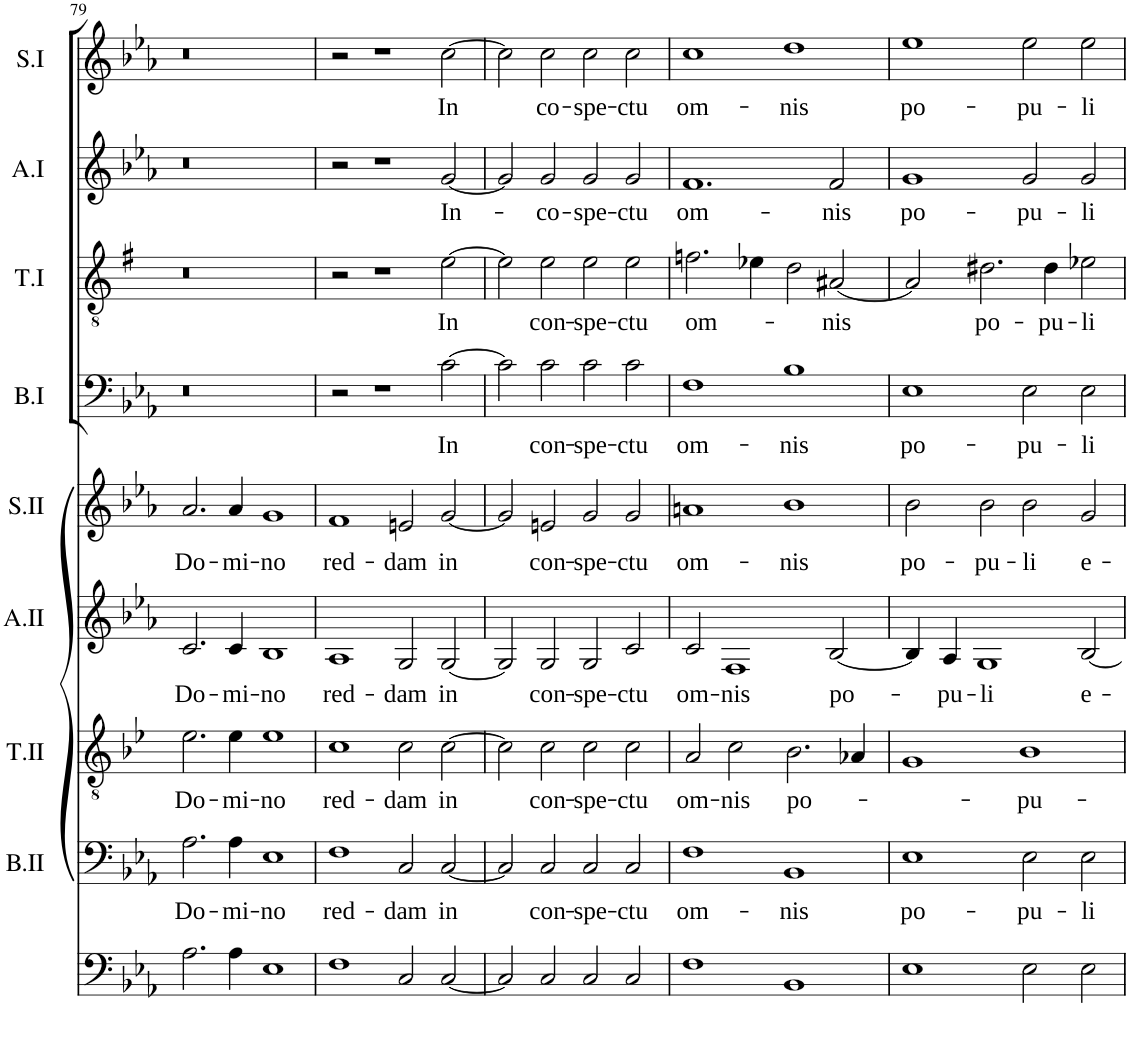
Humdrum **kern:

**kern	**kern	**text	**kern	**text	**kern	**text	**kern	**text	**kern	**text	**kern	**text	**kern	**text	**kern	**text
*part9	*part8	*part8	*part7	*part7	*part6	*part6	*part5	*part5	*part4	*part4	*part3	*part3	*part2	*part2	*part1	*part1
*staff9	*staff8	*staff8	*staff7	*staff7	*staff6	*staff6	*staff5	*staff5	*staff4	*staff4	*staff3	*staff3	*staff2	*staff2	*staff1	*staff1
*I"Violoncello	*I"Bass II	*	*I"Tenor II	*	*I"Alto II	*	*I"Soprano II	*	*I"Bass I	*	*I"Tenor.I	*	*I"Alto I	*	*I"Soprano I	*
*	*I'B.II	*	*I'T.II	*	*I'A.II	*	*I'S.II	*	*I'B.I	*	*I'T.I	*	*I'A.I	*	*I'S.I	*
!!LO:PB:g=z
*clefF4	*clefF4	*	*clefGv2	*	*clefG2	*	*clefG2	*	*clefF4	*	*clefGv2	*	*clefG2	*	*clefG2	*
*k[b-e-a-]	*k[b-e-a-]	*	*k[b-e-]	*	*k[b-e-a-]	*	*k[b-e-a-]	*	*k[b-e-a-]	*	*k[f#]	*	*k[b-e-a-]	*	*k[b-e-a-]	*
*M4/2	*M4/2	*	*M4/2	*	*M4/2	*	*M4/2	*	*M4/2	*	*M4/2	*	*M4/2	*	*M4/2	*
=79	=79	=79	=79	=79	=79	=79	=79	=79	=79	=79	=79	=79	=79	=79	=79	=79
!	!	!LO:LY:b	!	!LO:LY:b	!	!LO:LY:b	!	!LO:LY:b	!	!	!	!	!	!	!	!
2.A-\	2.A-\	Do-	2.e-\	Do-	2.c/	Do-	2.a-/	Do-	0r	.	0r	.	0r	.	0r	.
!	!	!LO:LY:b	!	!LO:LY:b	!	!LO:LY:b	!	!LO:LY:b	!	!	!	!	!	!	!	!
4A-\	4A-\	-mi-	4e-\	-mi-	4c/	-mi-	4a-/	-mi-	.	.	.	.	.	.	.	.
!	!	!LO:LY:b	!	!LO:LY:b	!	!LO:LY:b	!	!LO:LY:b	!	!	!	!	!	!	!	!
1E-	1E-	-no	1e-	-no	1B-	-no	1g	-no	.	.	.	.	.	.	.	.
=80	=80	=80	=80	=80	=80	=80	=80	=80	=80	=80	=80	=80	=80	=80	=80	=80
!	!	!LO:LY:b	!	!LO:LY:b	!	!LO:LY:b	!	!LO:LY:b	!	!	!	!	!	!	!	!
1F	1F	red-	1c	red-	1A-	red-	1f	red-	2r	.	2r	.	2r	.	2r	.
.	.	.	.	.	.	.	.	.	1r	.	1r	.	1r	.	1r	.
!	!	!LO:LY:b	!	!LO:LY:b	!	!LO:LY:b	!	!LO:LY:b	!	!	!	!	!	!	!	!
2C/	2C/	-dam	2c\	-dam	2G/	-dam	2en/	-dam	.	.	.	.	.	.	.	.
!	!	!LO:LY:b	!	!LO:LY:b	!	!LO:LY:b	!	!LO:LY:b	!	!LO:LY:b	!	!LO:LY:b	!	!LO:LY:b	!	!LO:LY:b
[2C/	[2C/	in	[2c\	in	[2G/	in	[2g/	in	[2c\	In	[2e\	In	[2g/	In-	[2cc\	In
=81	=81	=81	=81	=81	=81	=81	=81	=81	=81	=81	=81	=81	=81	=81	=81	=81
2C/]	2C/]	.	2c\]	.	2G/]	.	2g/]	.	2c\]	.	2e\]	.	2g/]	.	2cc\]	.
!	!	!LO:LY:b	!	!LO:LY:b	!	!LO:LY:b	!	!LO:LY:b	!	!LO:LY:b	!	!LO:LY:b	!	!LO:LY:b	!	!LO:LY:b
2C/	2C/	con-	2c\	con-	2G/	con-	2en/	con-	2c\	con-	2e\	con-	2g/	-co-	2cc\	co-
!	!	!LO:LY:b	!	!LO:LY:b	!	!LO:LY:b	!	!LO:LY:b	!	!LO:LY:b	!	!LO:LY:b	!	!LO:LY:b	!	!LO:LY:b
2C/	2C/	-spe-	2c\	-spe-	2G/	-spe-	2g/	-spe-	2c\	-spe-	2e\	-spe-	2g/	-spe-	2cc\	-spe-
!	!	!LO:LY:b	!	!LO:LY:b	!	!LO:LY:b	!	!LO:LY:b	!	!LO:LY:b	!	!LO:LY:b	!	!LO:LY:b	!	!LO:LY:b
2C/	2C/	-ctu	2c\	-ctu	2c/	-ctu	2g/	-ctu	2c\	-ctu	2e\	-ctu	2g/	-ctu	2cc\	-ctu
=82	=82	=82	=82	=82	=82	=82	=82	=82	=82	=82	=82	=82	=82	=82	=82	=82
!	!	!LO:LY:b	!	!LO:LY:b	!	!LO:LY:b	!	!LO:LY:b	!	!LO:LY:b	!	!LO:LY:b	!	!LO:LY:b	!	!LO:LY:b
1F	1F	om-	2A/	om-	2c/	om-	1an	om-	1F	om-	2.fn\	om-	1.f	om-	1cc	om-
!	!	!	!	!LO:LY:b	!	!LO:LY:b	!	!	!	!	!	!	!	!	!	!
.	.	.	2c\	-nis	1F	-nis	.	.	.	.	.	.	.	.	.	.
.	.	.	.	.	.	.	.	.	.	.	4e-X\	.	.	.	.	.
!	!	!LO:LY:b	!	!LO:LY:b	!	!	!	!LO:LY:b	!	!LO:LY:b	!	!	!	!	!	!LO:LY:b
1BB-	1BB-	-nis	2.B-\	po-	.	.	1b-	-nis	1B-	-nis	2d\	.	.	.	1dd	-nis
!	!	!	!	!	!	!LO:LY:b	!	!	!	!	!	!LO:LY:b	!	!LO:LY:b	!	!
.	.	.	.	.	[2B-/	po-	.	.	.	.	[2A#X/	-nis	2f/	-nis	.	.
.	.	.	4A-X/	.	.	.	.	.	.	.	.	.	.	.	.	.
=83	=83	=83	=83	=83	=83	=83	=83	=83	=83	=83	=83	=83	=83	=83	=83	=83
!	!	!LO:LY:b	!	!	!	!	!	!LO:LY:b	!	!LO:LY:b	!	!	!	!LO:LY:b	!	!LO:LY:b
1E-	1E-	po-	1G	.	4B-/]	.	2b-\	po-	1E-	po-	2A#/]	.	1g	po-	1ee-	po-
!	!	!	!	!	!	!LO:LY:b	!	!	!	!	!	!	!	!	!	!
.	.	.	.	.	4A-/	-pu-	.	.	.	.	.	.	.	.	.	.
!	!	!	!	!	!	!LO:LY:b	!	!LO:LY:b	!	!	!	!LO:LY:b	!	!	!	!
.	.	.	.	.	1G	-li	2b-\	-pu-	.	.	2.d#X\	po-	.	.	.	.
!	!	!LO:LY:b	!	!LO:LY:b	!	!	!	!LO:LY:b	!	!LO:LY:b	!	!	!	!LO:LY:b	!	!LO:LY:b
2E-\	2E-\	-pu-	1B-	-pu-	.	.	2b-\	-li	2E-\	-pu-	.	.	2g/	-pu-	2ee-\	-pu-
!	!	!	!	!	!	!	!	!	!	!	!	!LO:LY:b	!	!	!	!
.	.	.	.	.	.	.	.	.	.	.	4d#\	-pu-	.	.	.	.
!	!	!LO:LY:b	!	!	!	!LO:LY:b	!	!LO:LY:b	!	!LO:LY:b	!	!LO:LY:b	!	!LO:LY:b	!	!LO:LY:b
2E-\	2E-\	-li	.	.	[2B-/	e-	2g/	e-	2E-\	-li	2e-X\	-li	2g/	-li	2ee-\	-li
=	=	=	=	=	=	=	=	=	=	=	=	=	=	=	=	=
*-	*-	*-	*-	*-	*-	*-	*-	*-	*-	*-	*-	*-	*-	*-	*-	*-
